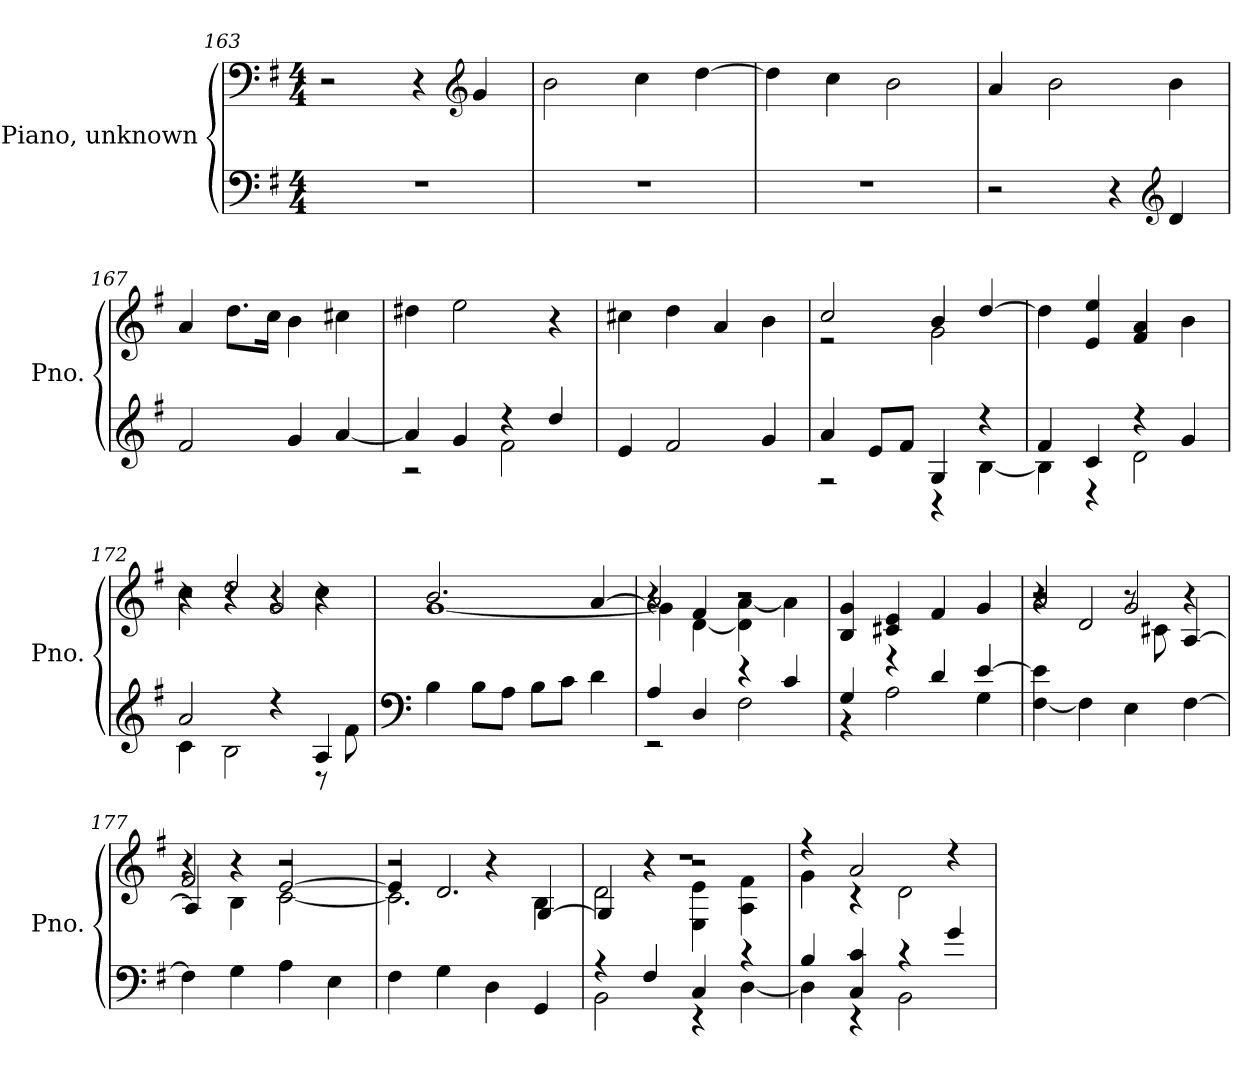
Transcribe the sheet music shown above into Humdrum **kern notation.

**kern	**kern
*part1	*part1
*staff2	*staff1
*I"Piano, unknown	*
*I'Pno.	*
*clefF4	*clefF4
*k[f#]	*k[f#]
*M4/4	*M4/4
=163	=163
1r	2r
.	4r
*	*clefG2
.	4g/
=164	=164
1r	2b\
.	4cc\
.	[4dd\
=165	=165
1r	4dd\]
.	4cc\
.	2b\
=166	=166
2r	4a/
.	2b\
4r	.
*clefG2	*
4d/	4b\
!!LO:LB:g=z
=167	=167
2f#/	4a/
.	8.dd\L
.	16cc\Jk
4g/	4b\
[4a/	4cc#X\
=168	=168
*^	*
4a/]	2r	4dd#X\
4g/	.	2ee\
4r	2f#\	.
4dd/	.	4r
*v	*v	*
=169	=169
4e/	4cc#X\
2f#/	4dd\
.	4a/
4g/	4b\
=170	=170
*^	*^
4a/	2r	2cc/	2r
8e/L	.	.	.
8f#/J	.	.	.
4G/	4r	4b/	2g\
4r	[4B\	[4dd/	.
*	*	*v	*v
=171	=171	=171
4f#/	4B\]	4dd\]
4c/	4r	4e/ 4ee/
4r	2d\	4f#/ 4a/
4g/	.	4b\
=172	=172	=172
*	*	*^
*	*	*	*^
2a/	4c\	4r	4cc\	2r
.	2B\	2dd/	4r	.
4r	.	.	4r	2g/
4A/	8r	4r	4cc\	.
.	8f#\	.	.	.
*v	*v	*	*	*
*	*v	*v	*v
=173	=173
*clefF4	*
*	*^
4B\	2.b/	[1g
8B\L	.	.
8A\J	.	.
8B\L	.	.
8c\J	.	.
4d\	[4a/	.
!!LO:LB:g=z
=174	=174	=174
*^	*	*^
4A/	2r	2a/]	4g\]	4r
4D/	.	.	[4d\	4f#/
4r	2F#\	2r	4d\] [4a\	2r
4c/	.	.	4a\]	.
*	*	*v	*v	*v
=175	=175	=175
4G/	4r	4B/ 4g/
4r	2A\	4c#X/ 4e/
4d/	.	4f#/
[4e/	4G\	4g/
*v	*v	*
=176	=176
*	*^
*	*	*^
[4F#\ 4e\]	2a/	2r	4r
4F#\]	.	.	2d/
4E\	2g/	8r	.
.	.	8c#X\	.
[4F#\	.	4r	[4A/
=177	=177	=177	=177
4F#\]	2f#/	4r	4A/]
4G\	.	4B\	4r
4A\	[2e/	[2c\	2r
4E\	.	.	.
=178	=178	=178	=178
4F#\	4e/]	2.c\]	2r
4G\	2.d/	.	.
4D\	.	.	4r
4GG/	.	4B\	[4G/
=179	=179	=179	=179
*^	*	*	*
4r	2BB\	1r	2d\	4G/]
4F#/	.	.	.	4r
4C/	4r	.	4E\ 4e\	2r
4r	[4D\	.	4A\ 4f#\	.
*	*	*	*v	*v
=180	=180	=180	=180
4B/	4D\]	4r	4g\
4C/ 4c/	4r	2a/	4r
4r	2BB\	.	2d\
4g/	.	4r	.
*v	*v	*	*
*	*v	*v
=	=
*-	*-
